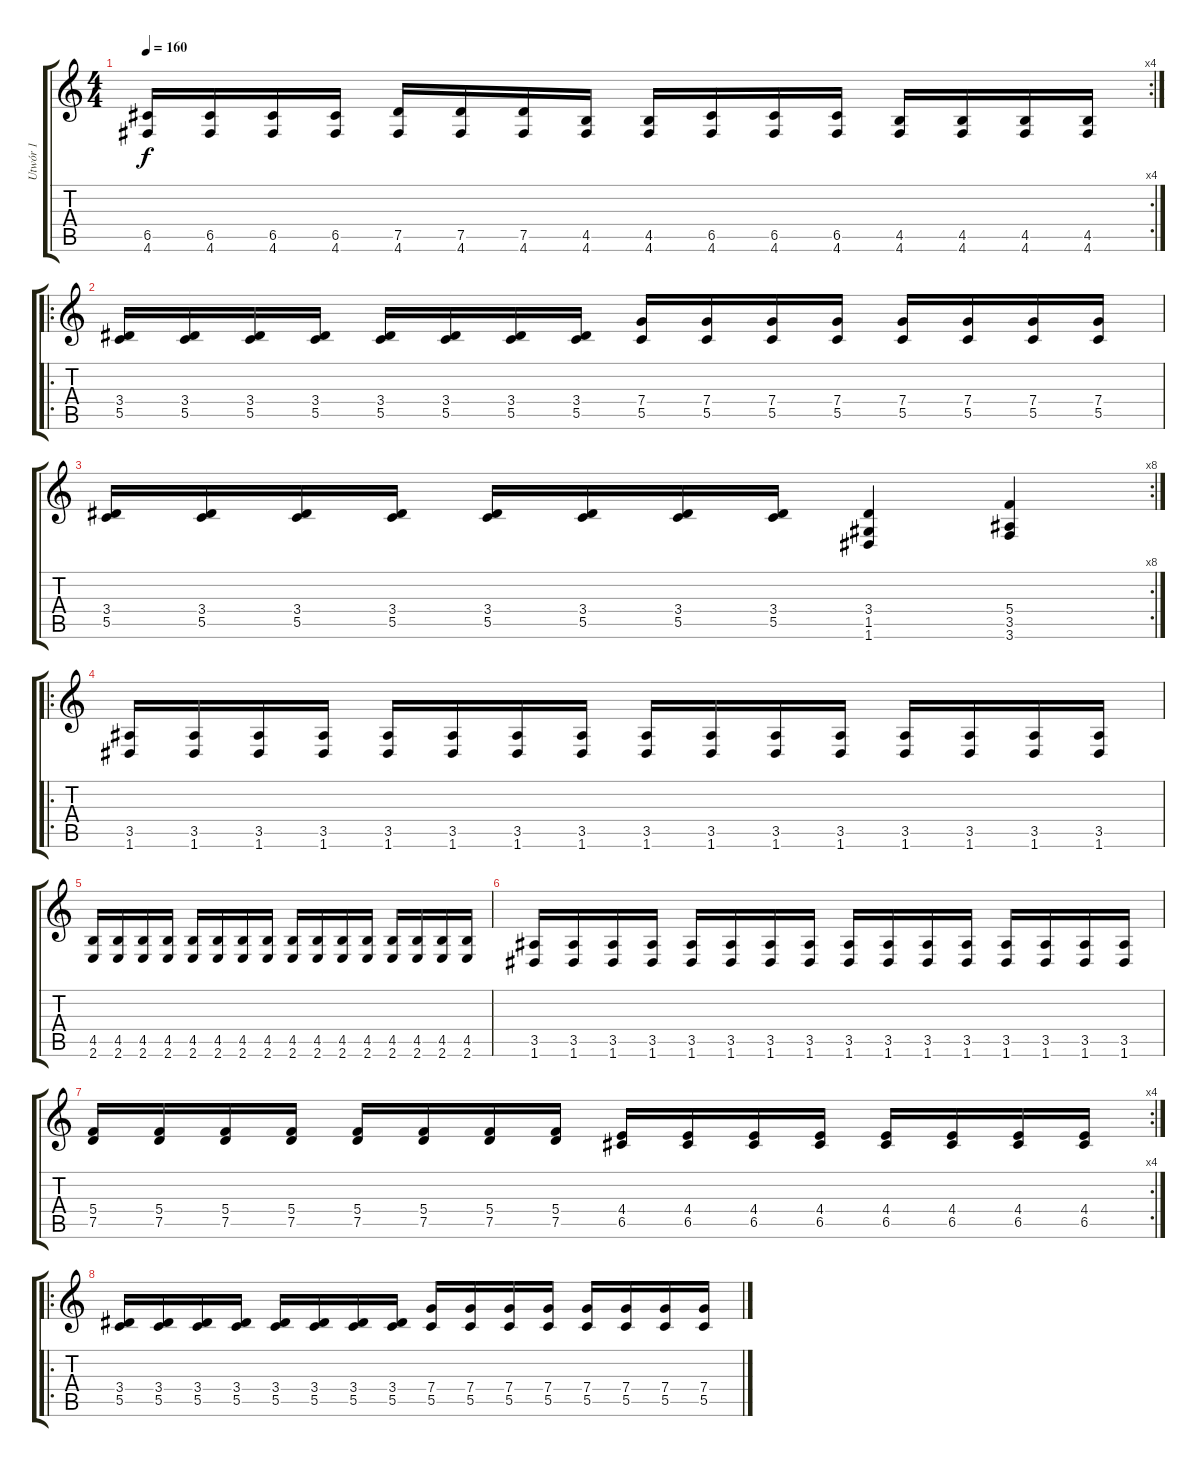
\track ("Utwór 1" "Utwór 1") {instrument overdrivenguitar}
\staff {score tabs}
\tuning (D4 A3 F3 C3 G2 D2) {hide}
\rc 4
\ts (4 4)
\tempo 160
\clef g2
\ks c
(6.5 4.6).16{dy f} (6.5 4.6).16 (6.5 4.6).16 (6.5 4.6).16 (7.5 4.6).16 (7.5 4.6).16 (7.5 4.6).16 (4.5 4.6).16 (4.5 4.6).16 (6.5 4.6).16 (6.5 4.6).16 (6.5 4.6).16 (4.5 4.6).16 (4.5 4.6).16 (4.5 4.6).16 (4.5 4.6).16 |
\ro
(3.4 5.5).16 (3.4 5.5).16 (3.4 5.5).16 (3.4 5.5).16 (3.4 5.5).16 (3.4 5.5).16 (3.4 5.5).16 (3.4 5.5).16 (7.4 5.5).16 (7.4 5.5).16 (7.4 5.5).16 (7.4 5.5).16 (7.4 5.5).16 (7.4 5.5).16 (7.4 5.5).16 (7.4 5.5).16 |
\rc 8
(3.4 5.5).16 (3.4 5.5).16 (3.4 5.5).16 (3.4 5.5).16 (3.4 5.5).16 (3.4 5.5).16 (3.4 5.5).16 (3.4 5.5).16 (3.4 1.5 1.6).4 (5.4 3.5 3.6).4 |
\ro
(3.5 1.6).16 (3.5 1.6).16 (3.5 1.6).16 (3.5 1.6).16 (3.5 1.6).16 (3.5 1.6).16 (3.5 1.6).16 (3.5 1.6).16 (3.5 1.6).16 (3.5 1.6).16 (3.5 1.6).16 (3.5 1.6).16 (3.5 1.6).16 (3.5 1.6).16 (3.5 1.6).16 (3.5 1.6).16 |
(4.5 2.6).16 (4.5 2.6).16 (4.5 2.6).16 (4.5 2.6).16 (4.5 2.6).16 (4.5 2.6).16 (4.5 2.6).16 (4.5 2.6).16 (4.5 2.6).16 (4.5 2.6).16 (4.5 2.6).16 (4.5 2.6).16 (4.5 2.6).16 (4.5 2.6).16 (4.5 2.6).16 (4.5 2.6).16 |
(3.5 1.6).16 (3.5 1.6).16 (3.5 1.6).16 (3.5 1.6).16 (3.5 1.6).16 (3.5 1.6).16 (3.5 1.6).16 (3.5 1.6).16 (3.5 1.6).16 (3.5 1.6).16 (3.5 1.6).16 (3.5 1.6).16 (3.5 1.6).16 (3.5 1.6).16 (3.5 1.6).16 (3.5 1.6).16 |
\rc 4
(5.4 7.5).16 (5.4 7.5).16 (5.4 7.5).16 (5.4 7.5).16 (5.4 7.5).16 (5.4 7.5).16 (5.4 7.5).16 (5.4 7.5).16 (4.4 6.5).16 (4.4 6.5).16 (4.4 6.5).16 (4.4 6.5).16 (4.4 6.5).16 (4.4 6.5).16 (4.4 6.5).16 (4.4 6.5).16 |
\ro
(3.4 5.5).16 (3.4 5.5).16 (3.4 5.5).16 (3.4 5.5).16 (3.4 5.5).16 (3.4 5.5).16 (3.4 5.5).16 (3.4 5.5).16 (7.4 5.5).16 (7.4 5.5).16 (7.4 5.5).16 (7.4 5.5).16 (7.4 5.5).16 (7.4 5.5).16 (7.4 5.5).16 (7.4 5.5).16
